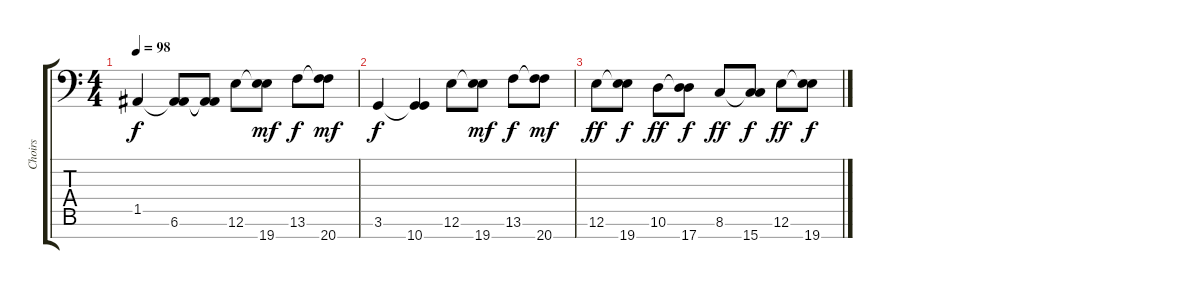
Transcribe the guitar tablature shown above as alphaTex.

\track ("Choirs" "Choirs") {instrument choiraahs}
\staff {score tabs}
\tuning (E4 B3 G3 D3 A2 E2 A1) {hide}
\ts (4 4)
\tempo 98
\clef f4
\ks c
1.5.4{dy f} (1.5{t} 6.6).8 (1.5{t} 6.6{t}).8 12.6.8 (12.6{t} 19.7).8{dy mf} 13.6.8{dy f} (13.6{t} 20.7).8{dy mf} |
3.6.4{dy f} (3.6{t} 10.7).4 12.6.8 (12.6{t} 19.7).8{dy mf} 13.6.8{dy f} (13.6{t} 20.7).8{dy mf} |
12.6.8{dy ff} (12.6{t} 19.7).8{dy f} 10.6.8{dy ff} (10.6{t} 17.7).8{dy f} 8.6.8{dy ff} (8.6{t} 15.7).8{dy f} 12.6.8{dy ff} (12.6{t} 19.7).8{dy f}
